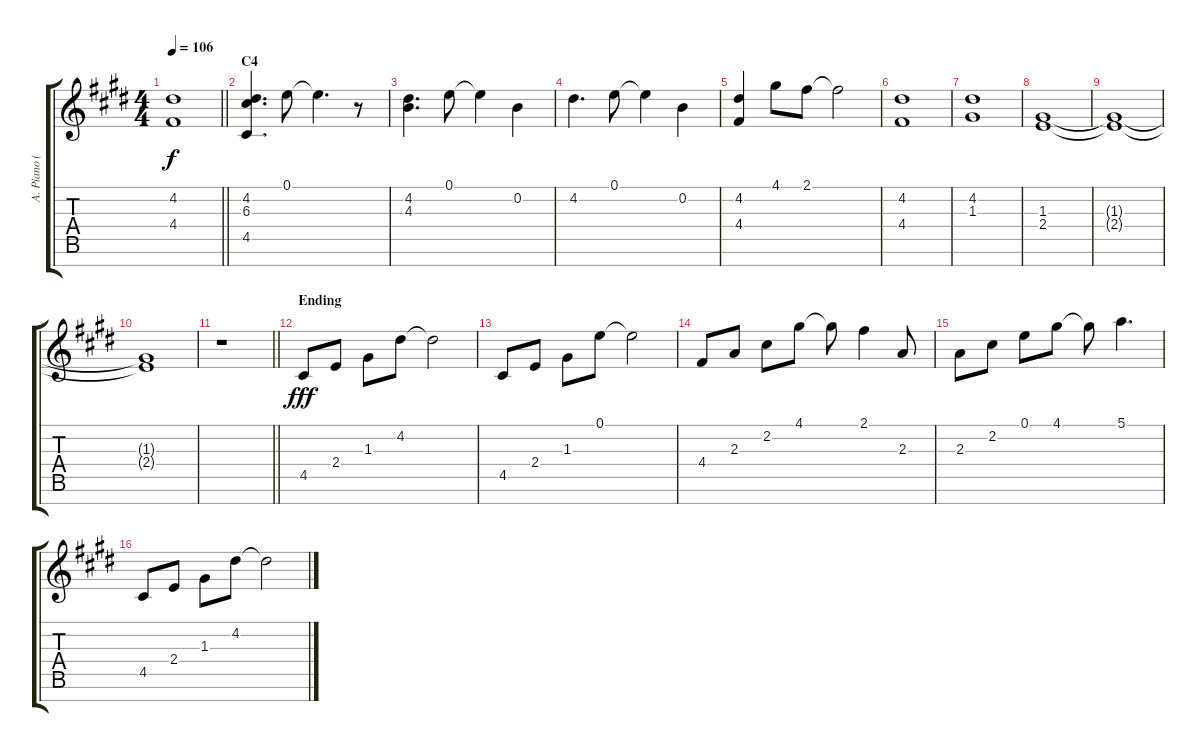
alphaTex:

\track ("A. Piano (Right Hand)" "A. Piano (") {instrument acousticgrandpiano}
\staff {score tabs}
\tuning (E5 B4 G4 D4 A3 E3 B2) {hide}
\ts (4 4)
\tempo 106
\clef g2
\barLineRight lightlight
\ks e
(4.2 4.4).1{dy f} |
\section ("" "C4")
(4.2 6.3 4.5).4{d} 0.1.8 0.1{t}.4{d} r.8 |
(4.2 4.3).4{d} 0.1.8 0.1{t}.4 0.2.4 |
4.2.4{d} 0.1.8 0.1{t}.4 0.2.4 |
(4.2 4.4).4 4.1.8 2.1.8 2.1{t}.2 |
(4.2 4.4).1 |
(4.2 1.3).1 |
(1.3 2.4).1 |
(1.3{t} 2.4{t}).1 |
(1.3{t} 2.4{t}).1 |
\barLineRight lightlight
r.1 |
\section ("" "Ending")
4.5.8{dy fff} 2.4.8 1.3.8 4.2.8 4.2{t}.2 |
4.5.8 2.4.8 1.3.8 0.1.8 0.1{t}.2 |
4.4.8 2.3.8 2.2.8 4.1.8 4.1{t}.8 2.1.4 2.3.8 |
2.3.8 2.2.8 0.1.8 4.1.8 4.1{t}.8 5.1.4{d} |
4.5.8 2.4.8 1.3.8 4.2.8 4.2{t}.2
